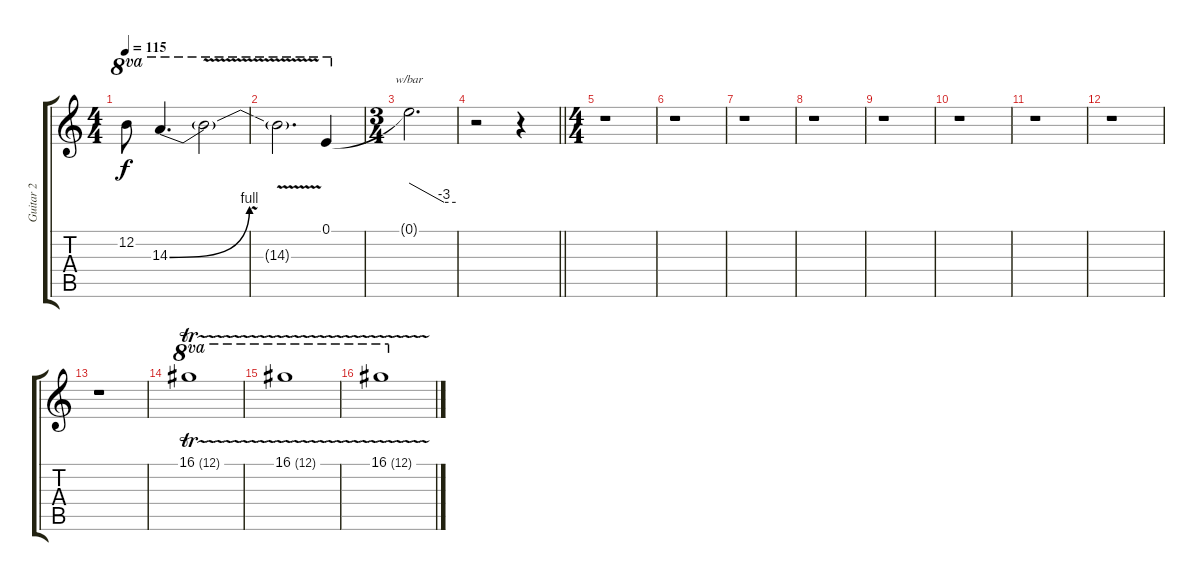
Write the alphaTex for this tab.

\track ("Guitar 2" "Guitar 2") {instrument overdrivenguitar}
\staff {score tabs}
\tuning (E4 B3 G3 D3 A2 E2) {hide}
\ts (4 4)
\tempo 115
\clef g2
\ks c
12.2.8{ot 8va dy f} 14.3{be (bend 0 0 60 4)}.4{d ot 8va} 14.3{v t}.2{ot 8va} |
14.3{t}.2{d ot 8va} 0.1.4{ot 8va} |
\ts (3 4)
0.1{t}.2{d tbe (custom default 0 0 45 -12 60 -12)} |
\barLineRight lightlight
r.2 r.4 |
\ts (4 4)
\section ("" " ")
r.1 |
r.1 |
r.1 |
r.1 |
r.1 |
r.1 |
r.1 |
r.1 |
r.1 |
16.1{tr (12 32)}.1{ot 8va} |
16.1{tr (12 32)}.1{ot 8va} |
16.1{tr (12 32)}.1{ot 8va}
